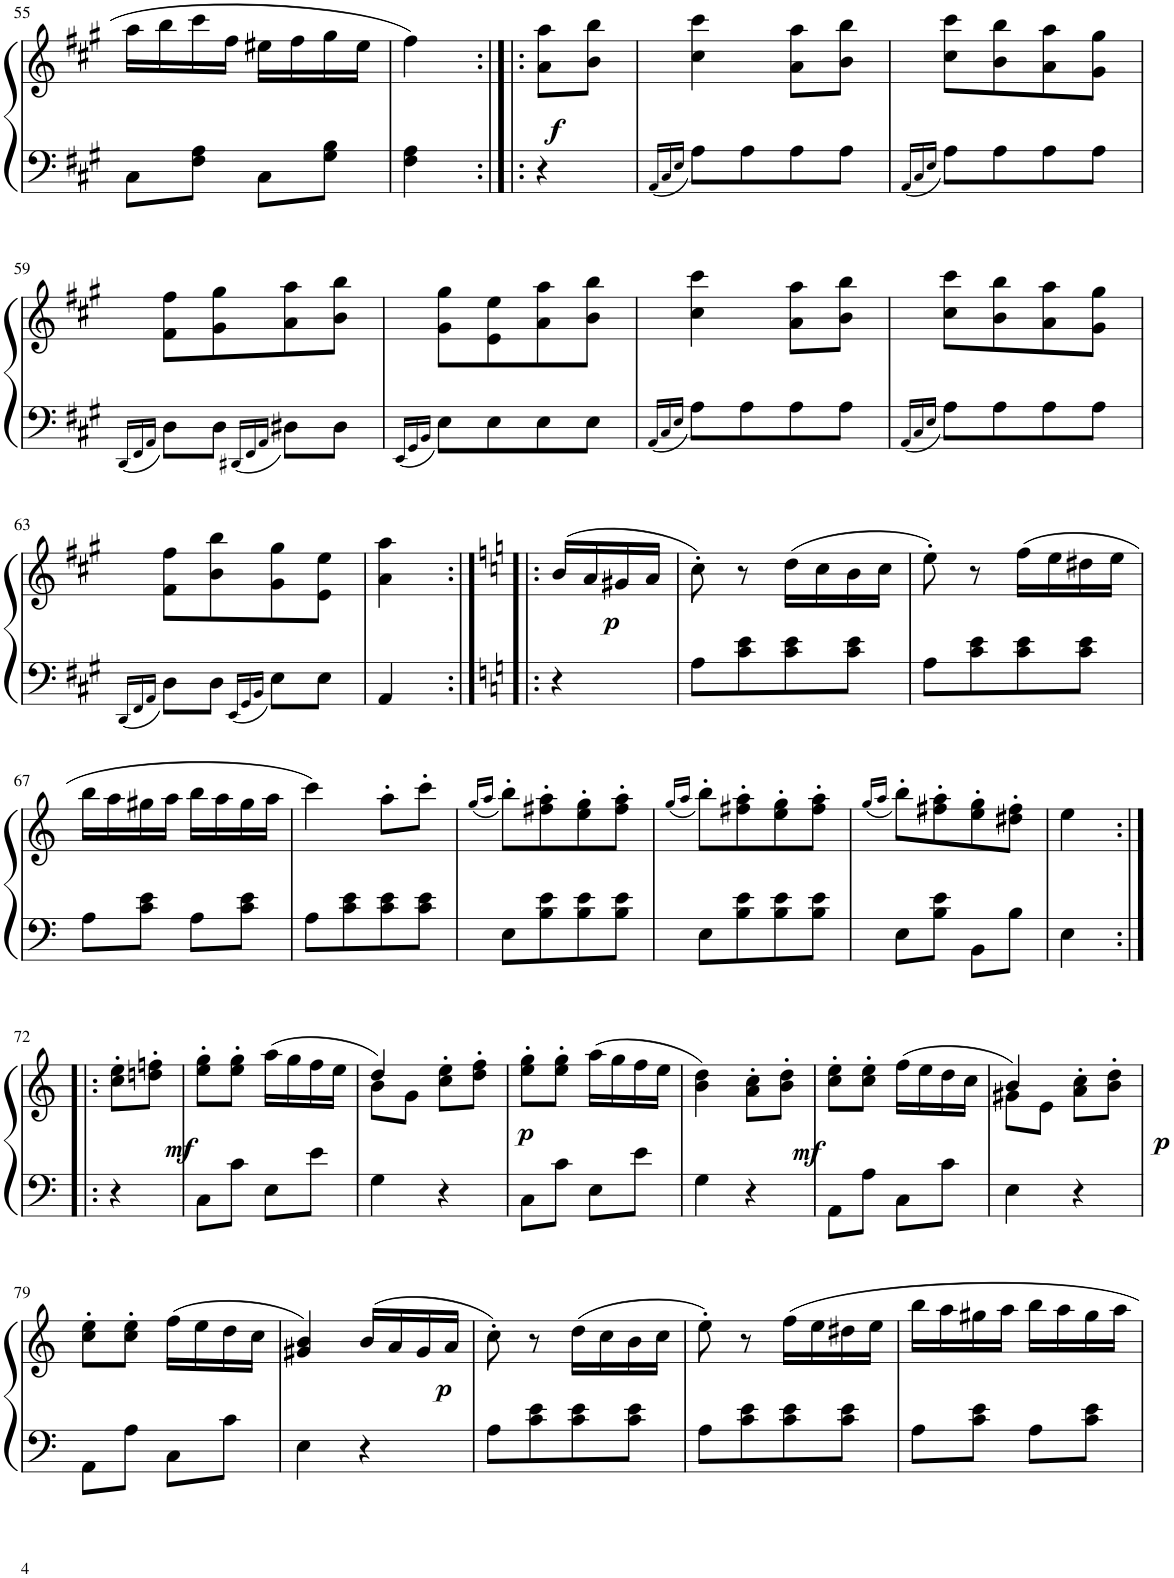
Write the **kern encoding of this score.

**kern	**kern	**dynam
*part1	*part1	*part1
*staff2	*staff1	*staff1/2
*I"Piano	*	*
*I'Pno	*	*
!!LO:PB:g=z
*clefF4	*clefG2	*
*k[f#c#g#]	*k[f#c#g#]	*
*M2/4	*M2/4	*
=55	=55	=55
8C#\L	16aa\LL	.
.	16bb\	.
8F#\ 8A\J	16ccc#\	.
.	16ff#\JJ	.
8C#\L	16ee#X\LL	.
.	16ff#\	.
8G#\ 8B\J	16gg#\	.
.	16ee#\JJ	.
=56	=56	=56
4F#\ 4A\	4ff#\	.
=56:|!|:	=56:|!|:	=56:|!|:
!	!	!LO:DY:b
4r	8a\ 8aa\L	f
.	8b\ 8bb\J	.
=57	=57	=57
16qAA/LL	.	.
16qC#/	.	.
16qE/JJ	.	.
8A\L	4cc#\ 4ccc#\	.
8A\	.	.
8A\	8a\ 8aa\L	.
8A\J	8b\ 8bb\J	.
=58	=58	=58
16qAA/LL	.	.
16qC#/	.	.
16qE/JJ	.	.
8A\L	8cc#\ 8ccc#\L	.
8A\	8b\ 8bb\	.
8A\	8a\ 8aa\	.
8A\J	8g#\ 8gg#\J	.
!!LO:LB:g=z
=59	=59	=59
16qDD/LL	.	.
16qFF#/	.	.
16qAA/JJ	.	.
8D\L	8f#\ 8ff#\L	.
8D\J	8g#\ 8gg#\	.
16qDD#X/LL	.	.
16qFF#/	.	.
16qAA/JJ	.	.
8D#X\L	8a\ 8aa\	.
8D#\J	8b\ 8bb\J	.
=60	=60	=60
16qEE/LL	.	.
16qGG#/	.	.
16qBB/JJ	.	.
8E\L	8g#\ 8gg#\L	.
8E\	8e\ 8ee\	.
8E\	8a\ 8aa\	.
8E\J	8b\ 8bb\J	.
=61	=61	=61
16qAA/LL	.	.
16qC#/	.	.
16qE/JJ	.	.
8A\L	4cc#\ 4ccc#\	.
8A\	.	.
8A\	8a\ 8aa\L	.
8A\J	8b\ 8bb\J	.
=62	=62	=62
16qAA/LL	.	.
16qC#/	.	.
16qE/JJ	.	.
8A\L	8cc#\ 8ccc#\L	.
8A\	8b\ 8bb\	.
8A\	8a\ 8aa\	.
8A\J	8g#\ 8gg#\J	.
!!LO:LB:g=z
=63	=63	=63
16qDD/LL	.	.
16qFF#/	.	.
16qAA/JJ	.	.
8D\L	8f#\ 8ff#\L	.
8D\J	8b\ 8bb\	.
16qEE/LL	.	.
16qGG#/	.	.
16qBB/JJ	.	.
8E\L	8g#\ 8gg#\	.
8E\J	8e\ 8ee\J	.
=64	=64	=64
4AA/	4a\ 4aa\	.
=64:|!|:	=64:|!|:	=64:|!|:
*k[]	*k[]	*
!	!	!LO:DY:b
4r	(16b/LL	p
.	16a/	.
.	16g#X/	.
.	16a/JJ	.
=65	=65	=65
8A\L	8cc'\)	.
8c\ 8e\	8r	.
8c\ 8e\	(16dd\LL	.
.	16cc\	.
8c\ 8e\J	16b\	.
.	16cc\JJ	.
=66	=66	=66
8A\L	8ee'\)	.
8c\ 8e\	8r	.
8c\ 8e\	(16ff\LL	.
.	16ee\	.
8c\ 8e\J	16dd#X\	.
.	16ee\JJ	.
!!LO:LB:g=z
=67	=67	=67
8A\L	16bb\LL	.
.	16aa\	.
8c\ 8e\J	16gg#X\	.
.	16aa\JJ	.
8A\L	16bb\LL	.
.	16aa\	.
8c\ 8e\J	16gg#\	.
.	16aa\JJ	.
=68	=68	=68
8A\L	4ccc\)	.
8c\ 8e\	.	.
8c\ 8e\	8aa'\L	.
8c\ 8e\J	8ccc'\J	.
=69	=69	=69
.	(16qgg/LL	.
.	16qaa/JJ	.
8E\L	8bb'\L)	.
8B\ 8e\	8ff#X\' 8aa\'	.
8B\ 8e\	8ee\' 8gg\'	.
8B\ 8e\J	8ff#\' 8aa\'J	.
=70	=70	=70
.	(16qgg/LL	.
.	16qaa/JJ	.
8E\L	8bb'\L)	.
8B\ 8e\	8ff#X\' 8aa\'	.
8B\ 8e\	8ee\' 8gg\'	.
8B\ 8e\J	8ff#\' 8aa\'J	.
=71	=71	=71
.	(16qgg/LL	.
.	16qaa/JJ	.
8E\L	8bb'\L)	.
8B\ 8e\J	8ff#X\' 8aa\'	.
8BB\L	8ee\' 8gg\'	.
8B\J	8dd#X\' 8ff#\'J	.
=72	=72	=72
4E\	4ee\	.
!!LO:LB:g=z
=72:|!|:	=72:|!|:	=72:|!|:
!	!	!LO:DY:b
4r	8cc\' 8ee\'L	mf
.	8ddn\' 8ffn\'J	.
=73	=73	=73
8C\L	8ee\' 8gg\'L	.
8c\J	8ee\' 8gg\'J	.
8E\L	(16aa\LL	.
.	16gg\	.
8e\J	16ff\	.
.	16ee\JJ	.
=74	=74	=74
*	*^	*
4G\	4dd/)	8b\L	.
.	.	8g\J	.
!	!	!	!LO:DY:b
4r	8cc\' 8ee\'L	4ryy	p
.	8dd\' 8ff\'J	.	.
*	*v	*v	*
=75	=75	=75
8C\L	8ee\' 8gg\'L	.
8c\J	8ee\' 8gg\'J	.
8E\L	(16aa\LL	.
.	16gg\	.
8e\J	16ff\	.
.	16ee\JJ	.
=76	=76	=76
4G\	4b\ 4dd\)	.
!	!	!LO:DY:b
4r	8a\' 8cc\'L	mf
.	8b\' 8dd\'J	.
=77	=77	=77
8AA\L	8cc\' 8ee\'L	.
8A\J	8cc\' 8ee\'J	.
8C\L	(16ff\LL	.
.	16ee\	.
8c\J	16dd\	.
.	16cc\JJ	.
=78	=78	=78
*	*^	*
4E\	4b/)	8g#X\L	.
.	.	8e\J	.
!	!	!	!LO:DY:b
4r	8a\' 8cc\'L	4ryy	p
.	8b\' 8dd\'J	.	.
*	*v	*v	*
!!LO:LB:g=z
=79	=79	=79
8AA\L	8cc\' 8ee\'L	.
8A\J	8cc\' 8ee\'J	.
8C\L	(16ff\LL	.
.	16ee\	.
8c\J	16dd\	.
.	16cc\JJ	.
=80	=80	=80
4E\	4g#X/ 4b/)	.
!	!	!LO:DY:b
4r	(16b/LL	p
.	16a/	.
.	16g#/	.
.	16a/JJ	.
=81	=81	=81
8A\L	8cc'\)	.
8c\ 8e\	8r	.
8c\ 8e\	(16dd\LL	.
.	16cc\	.
8c\ 8e\J	16b\	.
.	16cc\JJ	.
=82	=82	=82
8A\L	8ee'\)	.
8c\ 8e\	8r	.
8c\ 8e\	16ff\LL	.
.	16ee\	.
8c\ 8e\J	16dd#X\	.
.	16ee\JJ	.
=83	=83	=83
8A\L	16bb\LL	.
.	16aa\	.
8c\ 8e\J	16gg#X\	.
.	16aa\JJ	.
8A\L	16bb\LL	.
.	16aa\	.
8c\ 8e\J	16gg#\	.
.	16aa\JJ	.
=	=	=
*-	*-	*-
